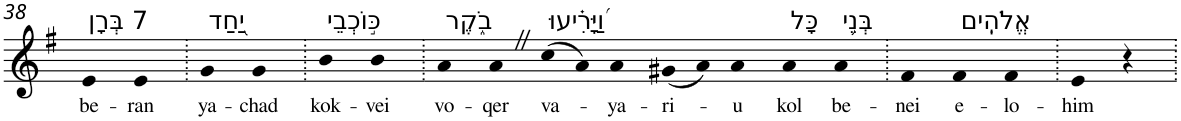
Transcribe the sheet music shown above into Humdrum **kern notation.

**kern	**text
*part1	*part1
*staff1	*staff1
*I"Piano	*
*I'Pno	*
!!LO:PB:g=z
*clefG2	*
*k[f#]	*
*G:	*
=38	=38
!LO:TX:a:t=7 בְּרָן	!
!	!LO:LY:b
4e	be-
!	!LO:LY:b
4e	-ran
=39.	=39.
!LO:TX:a:t=יַ֭חַד	!
!	!LO:LY:b
4g	ya-
!	!LO:LY:b
4g	-chad
=40.	=40.
!LO:TX:a:t=כּ֣וֹכְבֵי	!
!	!LO:LY:b
4b	kok-
!	!LO:LY:b
4b	-vei
=41.	=41.
!LO:TX:a:t=בֹ֑קֶר	!
!	!LO:LY:b
4a	vo-
!	!LO:LY:b
4aZ	-qer
!LO:TX:a:t=וַ֝יָּרִ֗יעוּ	!
!	!LO:LY:b
(8cc	va-
8a)	.
!	!LO:LY:b
4a	-ya-
!	!LO:LY:b
(8g#X	-ri-
8a)	.
!	!LO:LY:b
4a	-u
!LO:TX:a:t=כָּל	!
!	!LO:LY:b
4a	kol
!LO:TX:a:t=בְּנֵ֥י	!
!	!LO:LY:b
4a	be-
=42.	=42.
!	!LO:LY:b
4f#	-nei
!LO:TX:a:t=אֱלֹהִֽים	!
!	!LO:LY:b
4f#	e-
!	!LO:LY:b
4f#	-lo-
=43.	=43.
!	!LO:LY:b
4e	-him
4r	.
=.	=.
*-	*-
